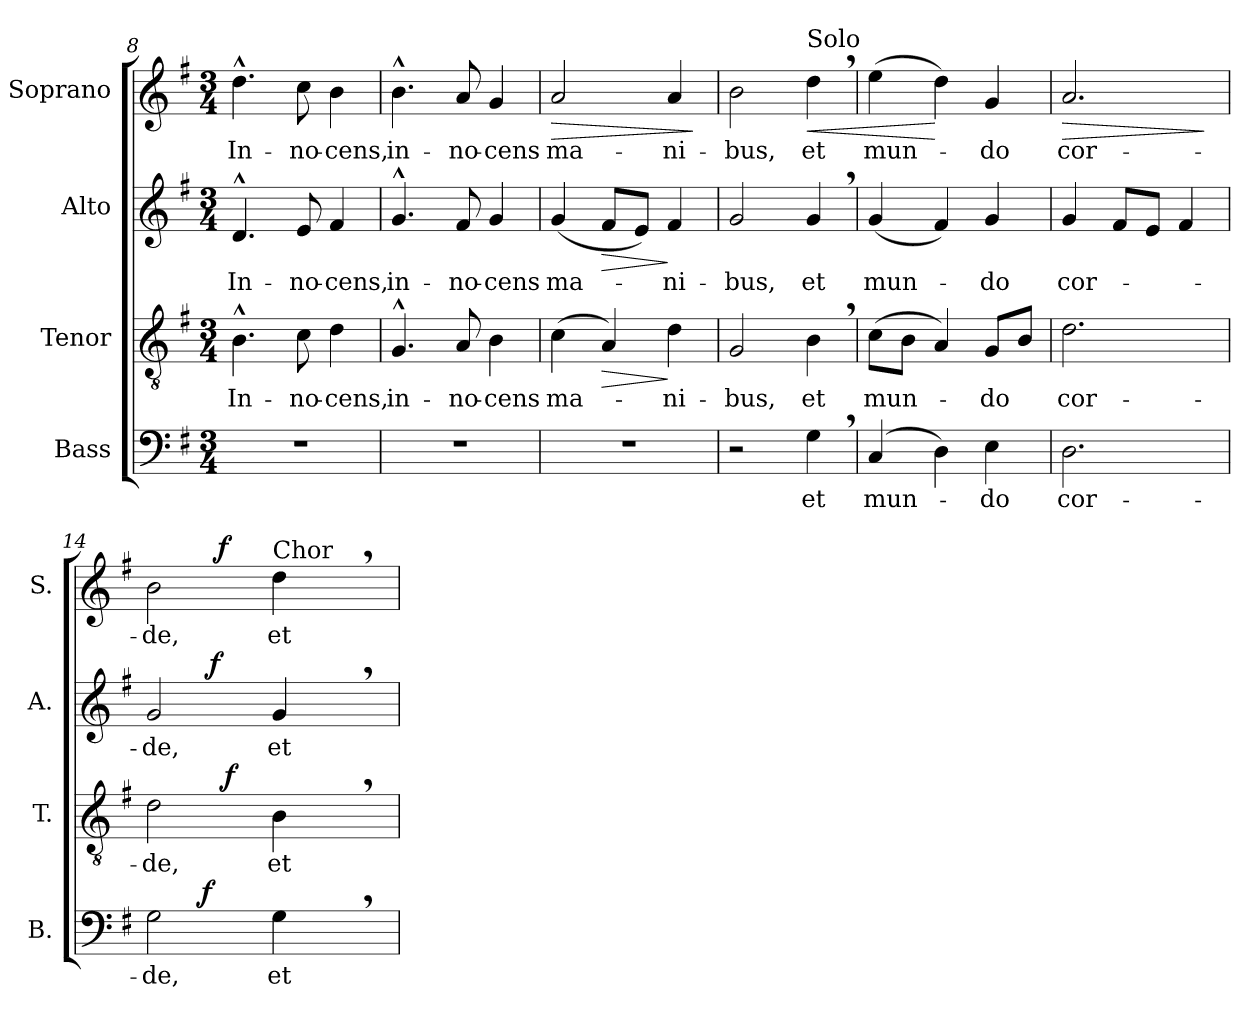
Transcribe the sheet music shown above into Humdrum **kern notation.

**kern	**text	**dynam	**kern	**text	**dynam	**kern	**text	**dynam	**kern	**text	**dynam
*part4	*part4	*part4	*part3	*part3	*part3	*part2	*part2	*part2	*part1	*part1	*part1
*staff4	*staff4	*staff4	*staff3	*staff3	*staff3	*staff2	*staff2	*staff2	*staff1	*staff1	*staff1
*I"Bass	*	*	*I"Tenor	*	*	*I"Alto	*	*	*I"Soprano	*	*
*I'B.	*	*	*I'T.	*	*	*I'A.	*	*	*I'S.	*	*
*clefF4	*	*	*clefGv2	*	*	*clefG2	*	*	*clefG2	*	*
*	*	*	*ITrd7c12	*	*	*	*	*	*	*	*
*k[f#]	*	*	*k[f#]	*	*	*k[f#]	*	*	*k[f#]	*	*
*G:	*	*	*G:	*	*	*G:	*	*	*G:	*	*
*M3/4	*	*	*M3/4	*	*	*M3/4	*	*	*M3/4	*	*
*MM63	*	*	*MM63	*	*	*MM63	*	*	*MM63	*	*
=8	=8	=8	=8	=8	=8	=8	=8	=8	=8	=8	=8
!LO:N:vis=1	!	!	!	!	!	!	!	!	!	!	!
!	!	!	!	!LO:LY:b:color=#000000	!	!	!	!	!	!	!
!	!	!	!	!	!	!	!LO:LY:b:color=#000000	!	!	!	!
!	!	!	!	!	!	!	!	!	!	!LO:LY:b:color=#000000	!
2.r	.	.	4.BB^^i\	In-	.	4.d^^i/	In-	.	4.dd^^i\	In-	.
!	!	!	!	!LO:LY:b:color=#000000	!	!	!	!	!	!	!
!	!	!	!	!	!	!	!LO:LY:b:color=#000000	!	!	!	!
!	!	!	!	!	!	!	!	!	!	!LO:LY:b:color=#000000	!
.	.	.	8Ci\	-no-	.	8ei/	-no-	.	8cci\	-no-	.
!	!	!	!	!LO:LY:b:color=#000000	!	!	!	!	!	!	!
!	!	!	!	!	!	!	!LO:LY:b:color=#000000	!	!	!	!
!	!	!	!	!	!	!	!	!	!	!LO:LY:b:color=#000000	!
.	.	.	4Di\	-cens,	.	4f#i/	-cens,	.	4bi\	-cens,	.
=9	=9	=9	=9	=9	=9	=9	=9	=9	=9	=9	=9
!LO:N:vis=1	!	!	!	!	!	!	!	!	!	!	!
!	!	!	!	!LO:LY:b:color=#000000	!	!	!	!	!	!	!
!	!	!	!	!	!	!	!LO:LY:b:color=#000000	!	!	!	!
!	!	!	!	!	!	!	!	!	!	!LO:LY:b:color=#000000	!
2.r	.	.	4.GG^^i/	in-	.	4.g^^i/	in-	.	4.b^^i\	in-	.
!	!	!	!	!LO:LY:b:color=#000000	!	!	!	!	!	!	!
!	!	!	!	!	!	!	!LO:LY:b:color=#000000	!	!	!	!
!	!	!	!	!	!	!	!	!	!	!LO:LY:b:color=#000000	!
.	.	.	8AAi/	-no-	.	8f#i/	-no-	.	8ai/	-no-	.
!	!	!	!	!LO:LY:b:color=#000000	!	!	!	!	!	!	!
!	!	!	!	!	!	!	!LO:LY:b:color=#000000	!	!	!	!
!	!	!	!	!	!	!	!	!	!	!LO:LY:b:color=#000000	!
.	.	.	4BBi\	-cens	.	4gi/	-cens	.	4gi/	-cens	.
=10	=10	=10	=10	=10	=10	=10	=10	=10	=10	=10	=10
!LO:N:vis=1	!	!	!	!	!	!	!	!	!	!	!
!	!	!	!	!LO:LY:b:color=#000000	!	!	!	!	!	!	!
!	!	!	!	!	!	!	!LO:LY:b:color=#000000	!	!	!	!
!	!	!	!	!	!	!	!	!	!	!LO:LY:b:color=#000000	!LO:HP:b
2.r	.	.	(4Ci\	ma-	.	(4gi/	ma-	.	2ai/	ma-	>
!	!	!	!	!	!LO:HP:b	!	!	!LO:HP:b	!	!	!
.	.	.	4AAi/)	.	>	8f#i/L	.	>	.	.	.
.	.	.	.	.	.	8ei/J)	.	.	.	.	.
!	!	!	!	!LO:LY:b:color=#000000	!	!	!	!	!	!	!
!	!	!	!	!	!	!	!LO:LY:b:color=#000000	!	!	!	!
!	!	!	!	!	!	!	!	!	!	!LO:LY:b:color=#000000	!
.	.	.	4Di\	-ni-	]	4f#i/	-ni-	]	4ai/	-ni-	.
.	.	.	.	.	.	.	.	.	.	.	]
=11	=11	=11	=11	=11	=11	=11	=11	=11	=11	=11	=11
!	!	!	!	!LO:LY:b:color=#000000	!	!	!	!	!	!	!
!	!	!	!	!	!	!	!LO:LY:b:color=#000000	!	!	!	!
!	!	!	!	!	!	!	!	!	!	!LO:LY:b:color=#000000	!
2r	.	.	2GGi/	-bus,	.	2gi/	-bus,	.	2bi\	-bus,	.
!	!LO:LY:b:color=#000000	!	!	!	!	!	!	!	!	!	!
!	!	!	!	!LO:LY:b:color=#000000	!	!	!	!	!	!	!
!	!	!	!	!	!	!	!LO:LY:b:color=#000000	!	!	!	!
!	!	!	!	!	!	!	!	!	!LO:TX:a:t=Solo	!	!
!	!	!	!	!	!	!	!	!	!	!LO:LY:b:color=#000000	!LO:HP:b
4G,i\	et	.	4BB,i\	et	.	4g,i/	et	.	4dd,i\	et	<
=12	=12	=12	=12	=12	=12	=12	=12	=12	=12	=12	=12
!	!LO:LY:b:color=#000000	!	!	!	!	!	!	!	!	!	!
!	!	!	!	!LO:LY:b:color=#000000	!	!	!	!	!	!	!
!	!	!	!	!	!	!	!LO:LY:b:color=#000000	!	!	!	!
!	!	!	!	!	!	!	!	!	!	!LO:LY:b:color=#000000	!
(4Ci/	mun-	.	(8Ci\L	mun-	.	(4gi/	mun-	.	(4eei\	mun-	.
.	.	.	8BBi\J	.	.	.	.	.	.	.	.
4Di\)	.	.	4AAi/)	.	.	4f#i/)	.	.	4ddi\)	.	[
!	!LO:LY:b:color=#000000	!	!	!	!	!	!	!	!	!	!
!	!	!	!	!LO:LY:b:color=#000000	!	!	!	!	!	!	!
!	!	!	!	!	!	!	!LO:LY:b:color=#000000	!	!	!	!
!	!	!	!	!	!	!	!	!	!	!LO:LY:b:color=#000000	!
4Ei\	-do	.	8GGi/L	-do	.	4gi/	-do	.	4gi/	-do	.
.	.	.	8BBi/J	.	.	.	.	.	.	.	.
=13	=13	=13	=13	=13	=13	=13	=13	=13	=13	=13	=13
!	!LO:LY:b:color=#000000	!	!	!	!	!	!	!	!	!	!
!	!	!	!	!LO:LY:b:color=#000000	!	!	!	!	!	!	!
!	!	!	!	!	!	!	!LO:LY:b:color=#000000	!	!	!	!
!	!	!	!	!	!	!	!	!	!	!LO:LY:b:color=#000000	!LO:HP:b
2.Di\	cor-	.	2.Di\	cor-	.	4gi/	cor-	.	2.ai/	cor-	>
.	.	.	.	.	.	8f#i/L	.	.	.	.	.
.	.	.	.	.	.	8ei/J	.	.	.	.	.
.	.	.	.	.	.	4f#i/	.	.	.	.	.
.	.	.	.	.	.	.	.	.	.	.	]
=14	=14	=14	=14	=14	=14	=14	=14	=14	=14	=14	=14
!	!LO:LY:b:color=#000000	!	!	!	!	!	!	!	!	!	!
!	!	!	!	!LO:LY:b:color=#000000	!	!	!	!	!	!	!
!	!	!	!	!	!	!	!LO:LY:b:color=#000000	!	!	!	!
!	!	!	!	!	!	!	!	!	!	!LO:LY:b:color=#000000	!
*^	*	*	*^	*	*	*^	*	*	*^	*	*
2Gi\	4ryy	-de,	.	2Di\	4ryy	-de,	.	2gi/	4ryy	-de,	.	2bi\	4ryy	-de,	.
.	256ryy	.	.	.	32ryy	.	.	.	64ryy	.	.	.	64..ryy	.	.
.	4ryy	.	f	.	.	.	.	.	.	.	.	.	.	.	.
.	.	.	.	.	.	.	.	.	4ryy	.	f	.	.	.	.
.	.	.	.	.	.	.	.	.	.	.	.	.	4ryy	.	f
.	.	.	.	.	512.ryy	.	.	.	.	.	.	.	.	.	.
.	.	.	.	.	4ryy	.	f	.	.	.	.	.	.	.	.
!	!	!LO:LY:b:color=#000000	!	!	!	!	!	!	!	!	!	!	!	!	!
!	!	!	!	!	!	!LO:LY:b:color=#000000	!	!	!	!	!	!	!	!	!
!	!	!	!	!	!	!	!	!	!	!LO:LY:b:color=#000000	!	!	!	!	!
!	!	!	!	!	!	!	!	!	!	!	!	!LO:TX:a:t=Chor	!	!	!
!	!	!	!	!	!	!	!	!	!	!	!	!	!	!LO:LY:b:color=#000000	!
4G,i\	.	et	.	4BB,i\	.	et	.	4g,i/	.	et	.	4dd,i\	.	et	.
.	8ryy	.	.	.	.	.	.	.	.	.	.	.	.	.	.
.	.	.	.	.	.	.	.	.	8...ryy	.	.	.	.	.	.
.	.	.	.	.	.	.	.	.	.	.	.	.	8ryy	.	.
.	.	.	.	.	8ryy	.	.	.	.	.	.	.	.	.	.
.	16ryy	.	.	.	.	.	.	.	.	.	.	.	.	.	.
.	.	.	.	.	.	.	.	.	.	.	.	.	16ryy	.	.
.	.	.	.	.	16ryy	.	.	.	.	.	.	.	.	.	.
.	32...ryy	.	.	.	.	.	.	.	.	.	.	.	.	.	.
.	.	.	.	.	.	.	.	.	.	.	.	.	32ryy	.	.
.	.	.	.	.	64ryy	.	.	.	.	.	.	.	.	.	.
.	.	.	.	.	128ryy	.	.	.	.	.	.	.	.	.	.
.	.	.	.	.	256ryy	.	.	.	.	.	.	.	.	.	.
.	.	.	.	.	.	.	.	.	.	.	.	.	256ryy	.	.
.	.	.	.	.	1024ryy	.	.	.	.	.	.	.	.	.	.
*v	*v	*	*	*	*	*	*	*v	*v	*	*	*v	*v	*	*
*	*	*	*v	*v	*	*	*	*	*	*	*	*
=	=	=	=	=	=	=	=	=	=	=	=
*-	*-	*-	*-	*-	*-	*-	*-	*-	*-	*-	*-
